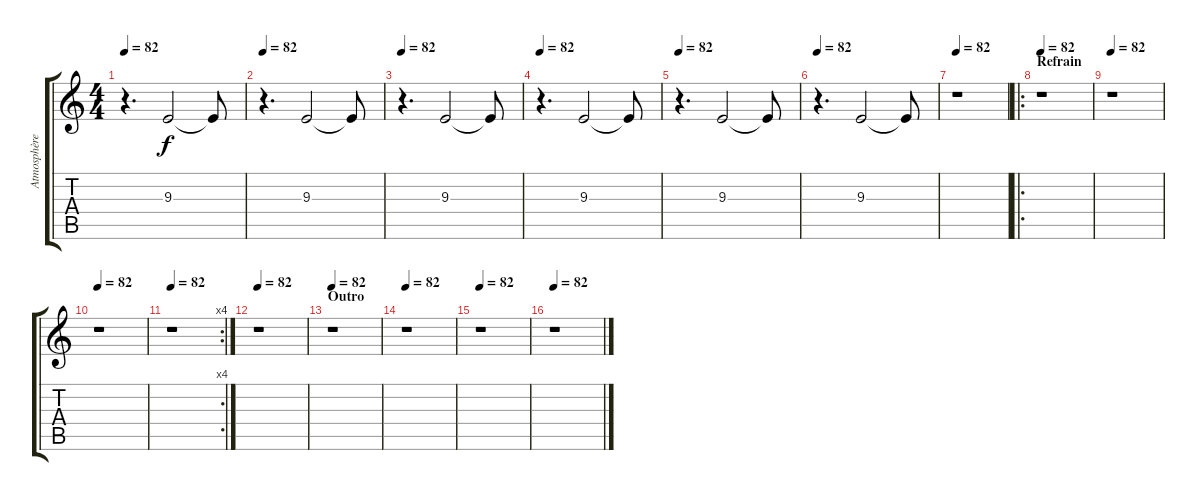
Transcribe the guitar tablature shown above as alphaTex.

\track ("Atmosphère" "Atmosphère") {instrument fx3crystal}
\staff {score tabs}
\tuning (E4 B3 G3 D3 A2 E2) {hide}
\ts (4 4)
\tempo 82
\clef g2
\ks c
r.4{d dy f} 9.3.2 9.3{t}.8 |
\tempo 82
r.4{d} 9.3.2 9.3{t}.8 |
\tempo 82
r.4{d} 9.3.2 9.3{t}.8 |
\tempo 82
r.4{d} 9.3.2 9.3{t}.8 |
\tempo 82
r.4{d} 9.3.2 9.3{t}.8 |
\tempo 82
r.4{d} 9.3.2 9.3{t}.8 |
\tempo 82
r.1 |
\ro
\section ("" "Refrain")
\tempo 82
r.1 |
\tempo 82
r.1 |
\tempo 82
r.1 |
\rc 4
\tempo 82
r.1 |
\tempo 82
r.1 |
\section ("" "Outro")
\tempo 82
r.1 |
\tempo 82
r.1 |
\tempo 82
r.1 |
\tempo 82
r.1
